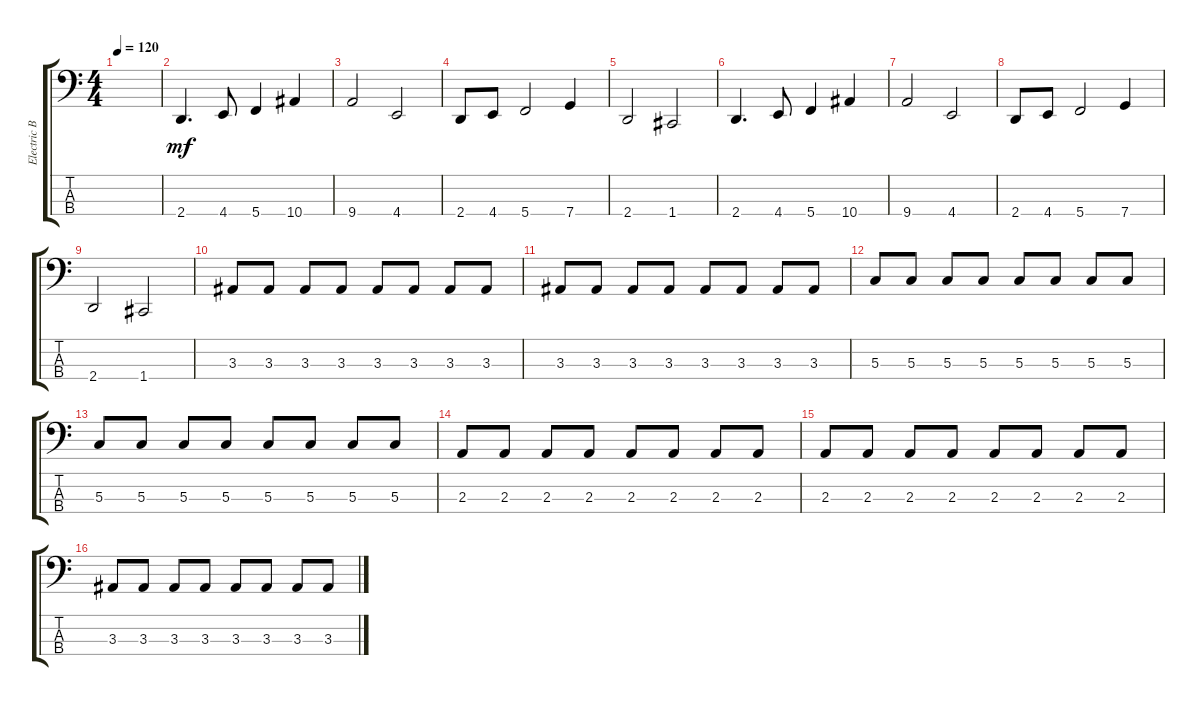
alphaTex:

\track ("Electric Bass" "Electric B") {instrument electricbassfinger}
\staff {score tabs}
\tuning (F2 C2 G1 C1) {hide}
\ts (4 4)
\tempo 120
\clef f4
\ks c
|
2.4.4{d dy mf} 4.4.8 5.4.4 10.4.4 |
9.4.2 4.4.2 |
2.4.8 4.4.8 5.4.2 7.4.4 |
2.4.2 1.4.2 |
2.4.4{d} 4.4.8 5.4.4 10.4.4 |
9.4.2 4.4.2 |
2.4.8 4.4.8 5.4.2 7.4.4 |
2.4.2 1.4.2 |
3.3.8 3.3.8 3.3.8 3.3.8 3.3.8 3.3.8 3.3.8 3.3.8 |
3.3.8 3.3.8 3.3.8 3.3.8 3.3.8 3.3.8 3.3.8 3.3.8 |
5.3.8 5.3.8 5.3.8 5.3.8 5.3.8 5.3.8 5.3.8 5.3.8 |
5.3.8 5.3.8 5.3.8 5.3.8 5.3.8 5.3.8 5.3.8 5.3.8 |
2.3.8 2.3.8 2.3.8 2.3.8 2.3.8 2.3.8 2.3.8 2.3.8 |
2.3.8 2.3.8 2.3.8 2.3.8 2.3.8 2.3.8 2.3.8 2.3.8 |
3.3.8 3.3.8 3.3.8 3.3.8 3.3.8 3.3.8 3.3.8 3.3.8
